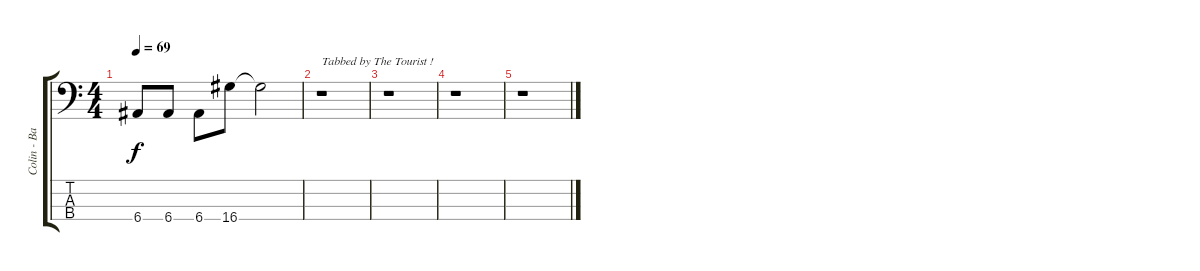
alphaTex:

\track ("Colin - Bass" "Colin - Ba") {instrument electricbassfinger}
\staff {score tabs}
\tuning (G2 D2 A1 E1) {hide}
\ts (4 4)
\tempo 69
\clef f4
\ks c
6.4.8{dy f} 6.4.8 6.4.8 16.4.8 16.4{t}.2 |
r.1{txt "Tabbed by The Tourist !"} |
r.1 |
r.1 |
r.1
